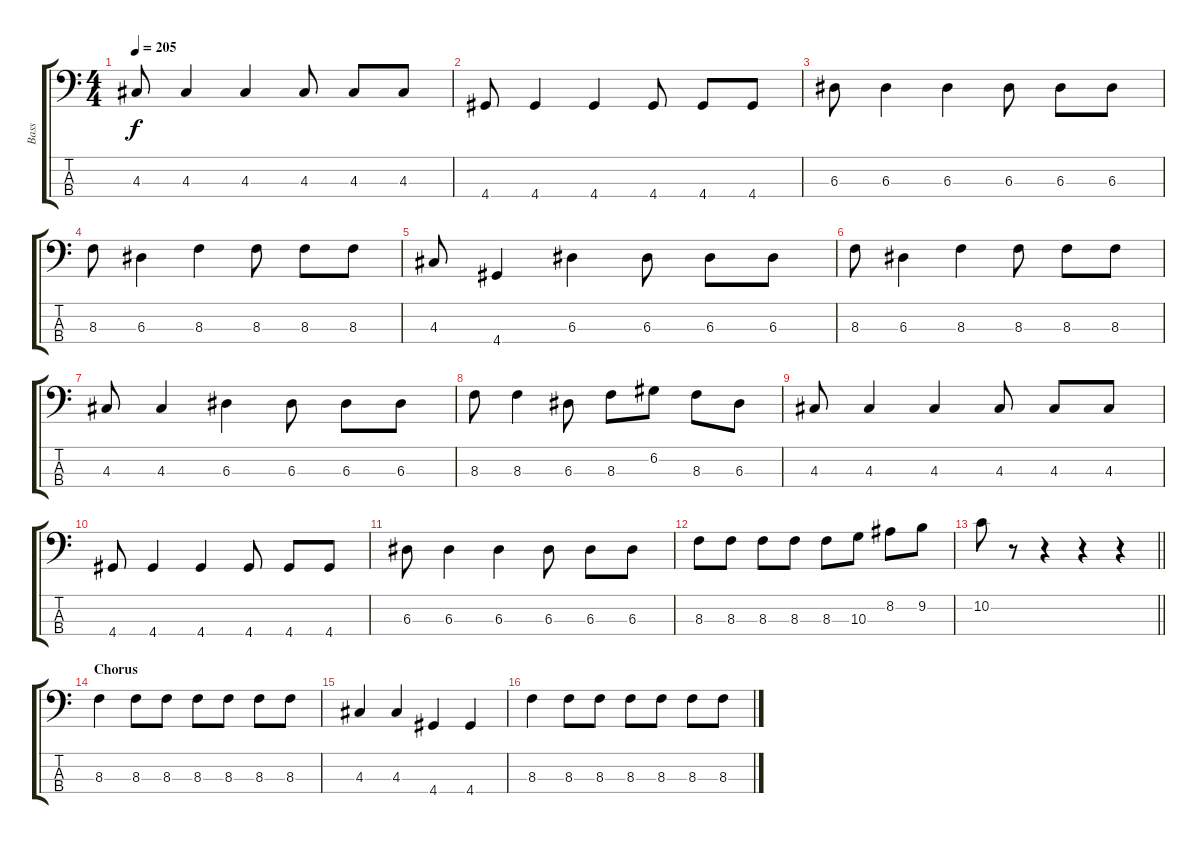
\track ("Bass" "Bass") {instrument electricbasspick}
\staff {score tabs}
\tuning (G2 D2 A1 E1) {hide}
\ts (4 4)
\tempo 205
\clef f4
\ks c
4.3.8{dy f} 4.3.4 4.3.4 4.3.8 4.3.8 4.3.8 |
4.4.8 4.4.4 4.4.4 4.4.8 4.4.8 4.4.8 |
6.3.8 6.3.4 6.3.4 6.3.8 6.3.8 6.3.8 |
8.3.8 6.3.4 8.3.4 8.3.8 8.3.8 8.3.8 |
4.3.8 4.4.4 6.3.4 6.3.8 6.3.8 6.3.8 |
8.3.8 6.3.4 8.3.4 8.3.8 8.3.8 8.3.8 |
4.3.8 4.3.4 6.3.4 6.3.8 6.3.8 6.3.8 |
8.3.8 8.3.4 6.3.8 8.3.8 6.2.8 8.3.8 6.3.8 |
4.3.8 4.3.4 4.3.4 4.3.8 4.3.8 4.3.8 |
4.4.8 4.4.4 4.4.4 4.4.8 4.4.8 4.4.8 |
6.3.8 6.3.4 6.3.4 6.3.8 6.3.8 6.3.8 |
8.3.8 8.3.8 8.3.8 8.3.8 8.3.8 10.3.8 8.2.8 9.2.8 |
\barLineRight lightlight
10.2.8 r.8 r.4 r.4 r.4 |
\section ("" "Chorus")
8.3.4 8.3.8 8.3.8 8.3.8 8.3.8 8.3.8 8.3.8 |
4.3.4 4.3.4 4.4.4 4.4.4 |
8.3.4 8.3.8 8.3.8 8.3.8 8.3.8 8.3.8 8.3.8
